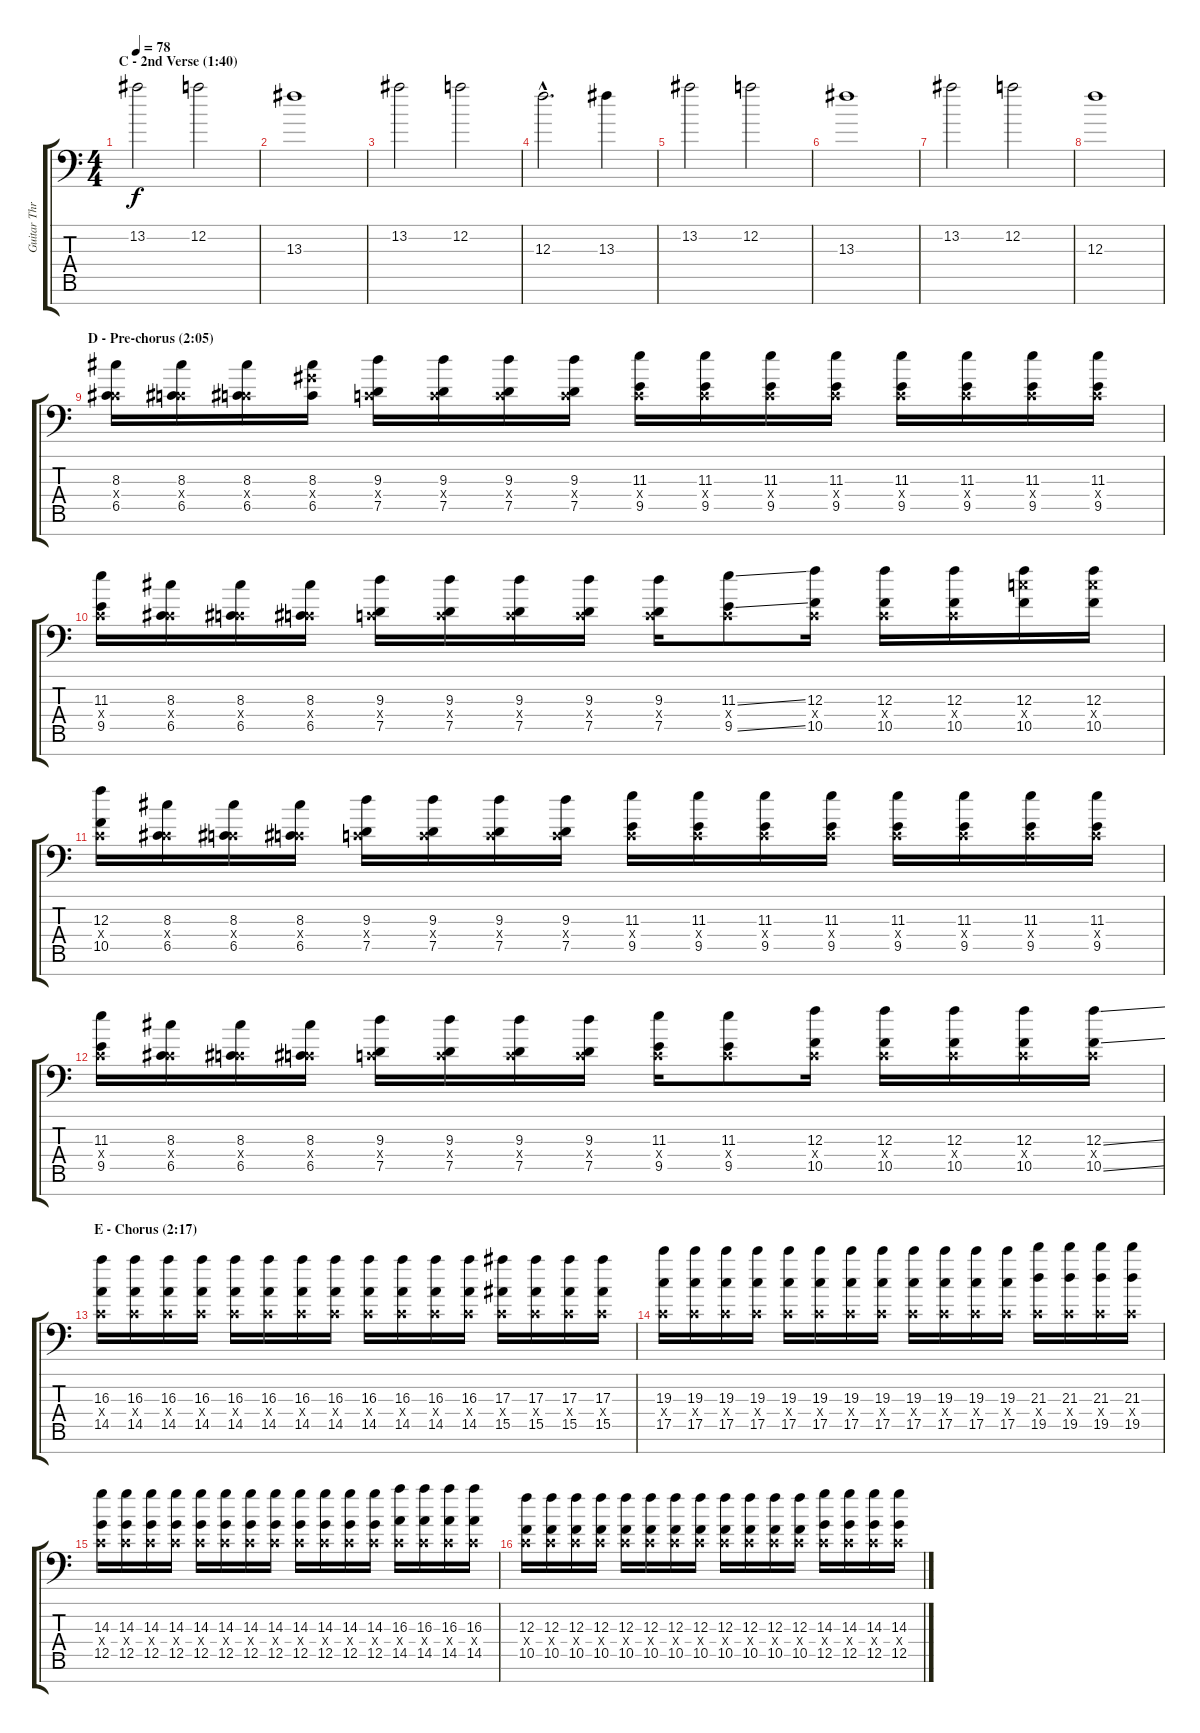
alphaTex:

\track ("Guitar Three" "Guitar Thr") {instrument electricguitarclean}
\staff {score tabs}
\tuning (D4 A3 F3 C3 G2 D2 A1) {hide}
\ts (4 4)
\section ("" "C - 2nd Verse (1:40)")
\tempo 78
\clef f4
\ks c
13.2.2{dy f} 12.2.2 |
13.3.1 |
13.2.2 12.2.2 |
12.3{hac}.2{d} 13.3.4 |
13.2.2 12.2.2 |
13.3.1 |
13.2.2 12.2.2 |
12.3.1 |
\section ("" "D - Pre-chorus (2:05)")
(8.3 0.4{x} 6.5).16{instrument distortionguitar} (8.3 0.4{x} 6.5).16 (8.3 0.4{x} 6.5).16 (8.3 8.4{x} 6.5).16 (9.3 0.4{x} 7.5).16 (9.3 0.4{x} 7.5).16 (9.3 0.4{x} 7.5).16 (9.3 0.4{x} 7.5).16 (11.3 0.4{x} 9.5).16 (11.3 0.4{x} 9.5).16 (11.3 0.4{x} 9.5).16 (11.3 0.4{x} 9.5).16 (11.3 0.4{x} 9.5).16 (11.3 0.4{x} 9.5).16 (11.3 0.4{x} 9.5).16 (11.3 0.4{x} 9.5).16 |
(11.3 0.4{x} 9.5).16 (8.3 0.4{x} 6.5).16 (8.3 0.4{x} 6.5).16 (8.3 0.4{x} 6.5).16 (9.3 0.4{x} 7.5).16 (9.3 0.4{x} 7.5).16 (9.3 0.4{x} 7.5).16 (9.3 0.4{x} 7.5).16 (9.3 0.4{x} 7.5).16 (11.3{ss} 0.4{x} 9.5{ss}).8 (12.3 0.4{x} 10.5).16 (12.3 0.4{x} 10.5).16 (12.3 0.4{x} 10.5).16 (12.3 12.4{x} 10.5).16 (12.3 12.4{x} 10.5).16 |
(12.3 0.4{x} 10.5).16 (8.3 0.4{x} 6.5).16 (8.3 0.4{x} 6.5).16 (8.3 0.4{x} 6.5).16 (9.3 0.4{x} 7.5).16 (9.3 0.4{x} 7.5).16 (9.3 0.4{x} 7.5).16 (9.3 0.4{x} 7.5).16 (11.3 0.4{x} 9.5).16 (11.3 0.4{x} 9.5).16 (11.3 0.4{x} 9.5).16 (11.3 0.4{x} 9.5).16 (11.3 0.4{x} 9.5).16 (11.3 0.4{x} 9.5).16 (11.3 0.4{x} 9.5).16 (11.3 0.4{x} 9.5).16 |
(11.3 0.4{x} 9.5).16 (8.3 0.4{x} 6.5).16 (8.3 0.4{x} 6.5).16 (8.3 0.4{x} 6.5).16 (9.3 0.4{x} 7.5).16 (9.3 0.4{x} 7.5).16 (9.3 0.4{x} 7.5).16 (9.3 0.4{x} 7.5).16 (11.3 0.4{x} 9.5).16 (11.3 0.4{x} 9.5).8 (12.3 0.4{x} 10.5).16 (12.3 0.4{x} 10.5).16 (12.3 0.4{x} 10.5).16 (12.3 0.4{x} 10.5).16 (12.3{ss} 0.4{x} 10.5{ss}).16 |
\section ("" "E - Chorus (2:17)")
(16.3 0.4{x} 14.5).16 (16.3 0.4{x} 14.5).16 (16.3 0.4{x} 14.5).16 (16.3 0.4{x} 14.5).16 (16.3 0.4{x} 14.5).16 (16.3 0.4{x} 14.5).16 (16.3 0.4{x} 14.5).16 (16.3 0.4{x} 14.5).16 (16.3 0.4{x} 14.5).16 (16.3 0.4{x} 14.5).16 (16.3 0.4{x} 14.5).16 (16.3 0.4{x} 14.5).16 (17.3 0.4{x} 15.5).16 (17.3 0.4{x} 15.5).16 (17.3 0.4{x} 15.5).16 (17.3 0.4{x} 15.5).16 |
(19.3 0.4{x} 17.5).16 (19.3 0.4{x} 17.5).16 (19.3 0.4{x} 17.5).16 (19.3 0.4{x} 17.5).16 (19.3 0.4{x} 17.5).16 (19.3 0.4{x} 17.5).16 (19.3 0.4{x} 17.5).16 (19.3 0.4{x} 17.5).16 (19.3 0.4{x} 17.5).16 (19.3 0.4{x} 17.5).16 (19.3 0.4{x} 17.5).16 (19.3 0.4{x} 17.5).16 (21.3 0.4{x} 19.5).16 (21.3 0.4{x} 19.5).16 (21.3 0.4{x} 19.5).16 (21.3 0.4{x} 19.5).16 |
(14.3 0.4{x} 12.5).16 (14.3 0.4{x} 12.5).16 (14.3 0.4{x} 12.5).16 (14.3 0.4{x} 12.5).16 (14.3 0.4{x} 12.5).16 (14.3 0.4{x} 12.5).16 (14.3 0.4{x} 12.5).16 (14.3 0.4{x} 12.5).16 (14.3 0.4{x} 12.5).16 (14.3 0.4{x} 12.5).16 (14.3 0.4{x} 12.5).16 (14.3 0.4{x} 12.5).16 (16.3 0.4{x} 14.5).16 (16.3 0.4{x} 14.5).16 (16.3 0.4{x} 14.5).16 (16.3 0.4{x} 14.5).16 |
(12.3 0.4{x} 10.5).16 (12.3 0.4{x} 10.5).16 (12.3 0.4{x} 10.5).16 (12.3 0.4{x} 10.5).16 (12.3 0.4{x} 10.5).16 (12.3 0.4{x} 10.5).16 (12.3 0.4{x} 10.5).16 (12.3 0.4{x} 10.5).16 (12.3 0.4{x} 10.5).16 (12.3 0.4{x} 10.5).16 (12.3 0.4{x} 10.5).16 (12.3 0.4{x} 10.5).16 (14.3 0.4{x} 12.5).16 (14.3 0.4{x} 12.5).16 (14.3 0.4{x} 12.5).16 (14.3 0.4{x} 12.5).16
